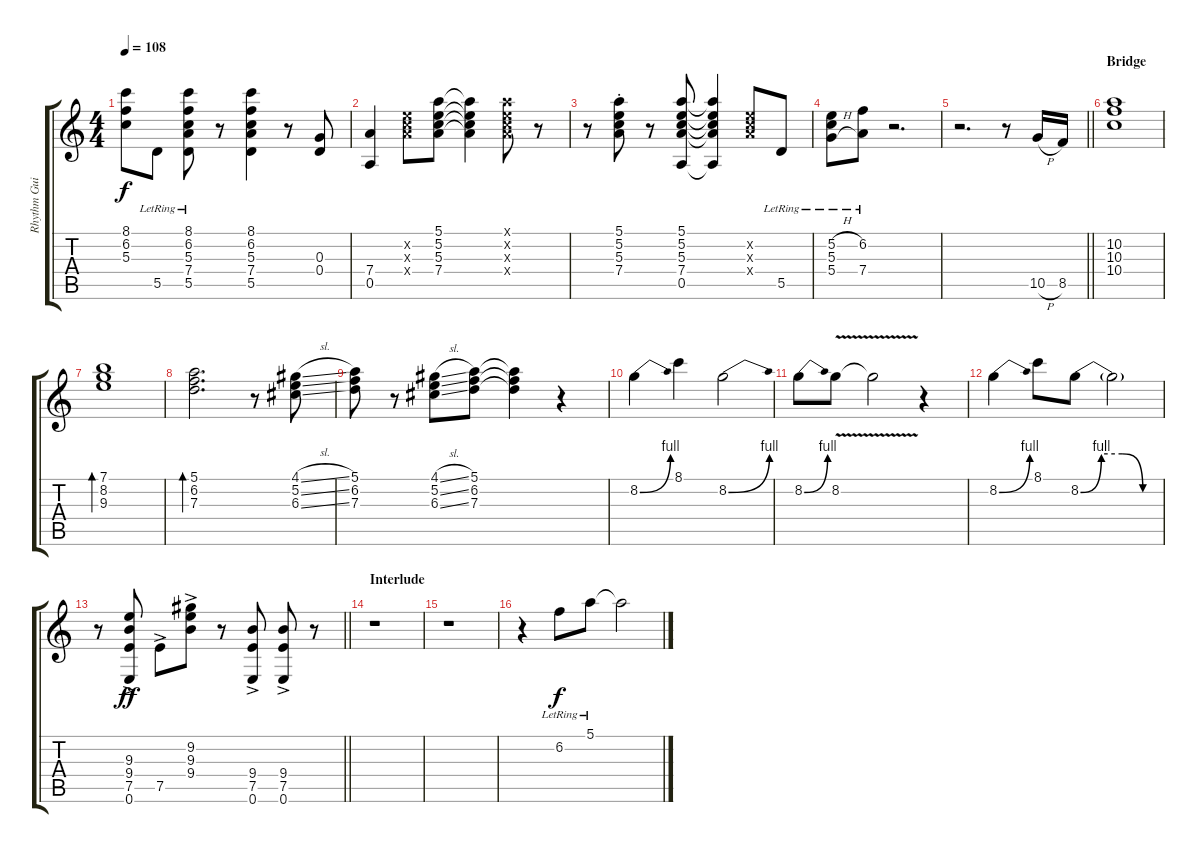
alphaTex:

\track ("Rhythm Guitar I (Keith)" "Rhythm Gui") {instrument electricguitarclean}
\staff {score tabs}
\tuning (E4 B3 G3 D3 A2 E2) {hide}
\ts (4 4)
\tempo 108
\clef g2
\ks c
(8.1{t} 6.2{t} 5.3{t}).8{dy f} 5.5{lr}.8 (8.1{lr} 6.2{lr} 5.3{lr} 7.4{lr} 5.5{lr}).8 r.8 (8.1 6.2 5.3 7.4 5.5).4 r.8 (0.3 0.4).8 |
(7.4 0.5).4 (5.2{x} 5.3{x} 7.4{x}).8 (5.1 5.2 5.3 7.4).8 (5.1{t} 5.2{t} 5.3{t} 7.4{t}).4 (5.1{x} 5.2{x} 5.3{x} 7.4{x}).8 r.8 |
r.8 (5.1{st} 5.2{st} 5.3{st} 7.4{st}).8 r.8 (5.1 5.2 5.3 7.4 0.5).8 (5.1{t} 5.2{t} 5.3{t} 7.4{t} 0.5{t}).4 (5.2{x} 5.3{x} 7.4{x}).8 5.5{lr}.8 |
(5.2{h lr} 5.3{lr} 5.4{h lr}).8 (6.2{lr} 7.4{lr}).8 r.2{d} |
\barLineRight lightlight
r.2{d} r.8 10.5{h}.16 8.5.16 |
\section ("" "Bridge")
(10.2 10.3 10.4).1{instrument electricguitarjazz} |
(7.1 8.2 9.3).1{bd 240} |
(5.1 6.2 7.3).2{d bd 240} r.8 (4.1{sl} 5.2{ss} 6.3{ss}).8 |
(5.1 6.2 7.3).8 r.8 (4.1{sl} 5.2{ss} 6.3{ss}).8 (5.1 6.2 7.3).8 (5.1{t} 6.2{t} 7.3{t}).4 r.4 |
8.2{be (bend 0 0 60 4)}.4 8.1.4 8.2{be (bend 0 0 60 4)}.2 |
8.2{be (bend 0 0 60 4)}.8 8.2{v}.8 8.2{t}.2 r.4 |
8.2{be (bend 0 0 60 4)}.4 8.1.8 8.2{be (custom 0 0 15 4 30 4 45 0 60 0)}.8 8.2{t}.2 |
\barLineRight lightlight
r.8{instrument electricguitarclean} (9.3{ac} 9.4{ac} 7.5{ac} 0.6{ac}).8{dy ff} 7.5{ac}.8 (9.2{ac} 9.3{ac} 9.4{ac}).8 r.8 (9.4{ac} 7.5{ac} 0.6{ac}).8 (9.4{ac} 7.5{ac} 0.6{ac}).8 r.8 |
\section ("" "Interlude")
r.1 |
r.1 |
r.4 6.2{lr}.8{dy f} 5.1{lr}.8 5.1{t}.2
